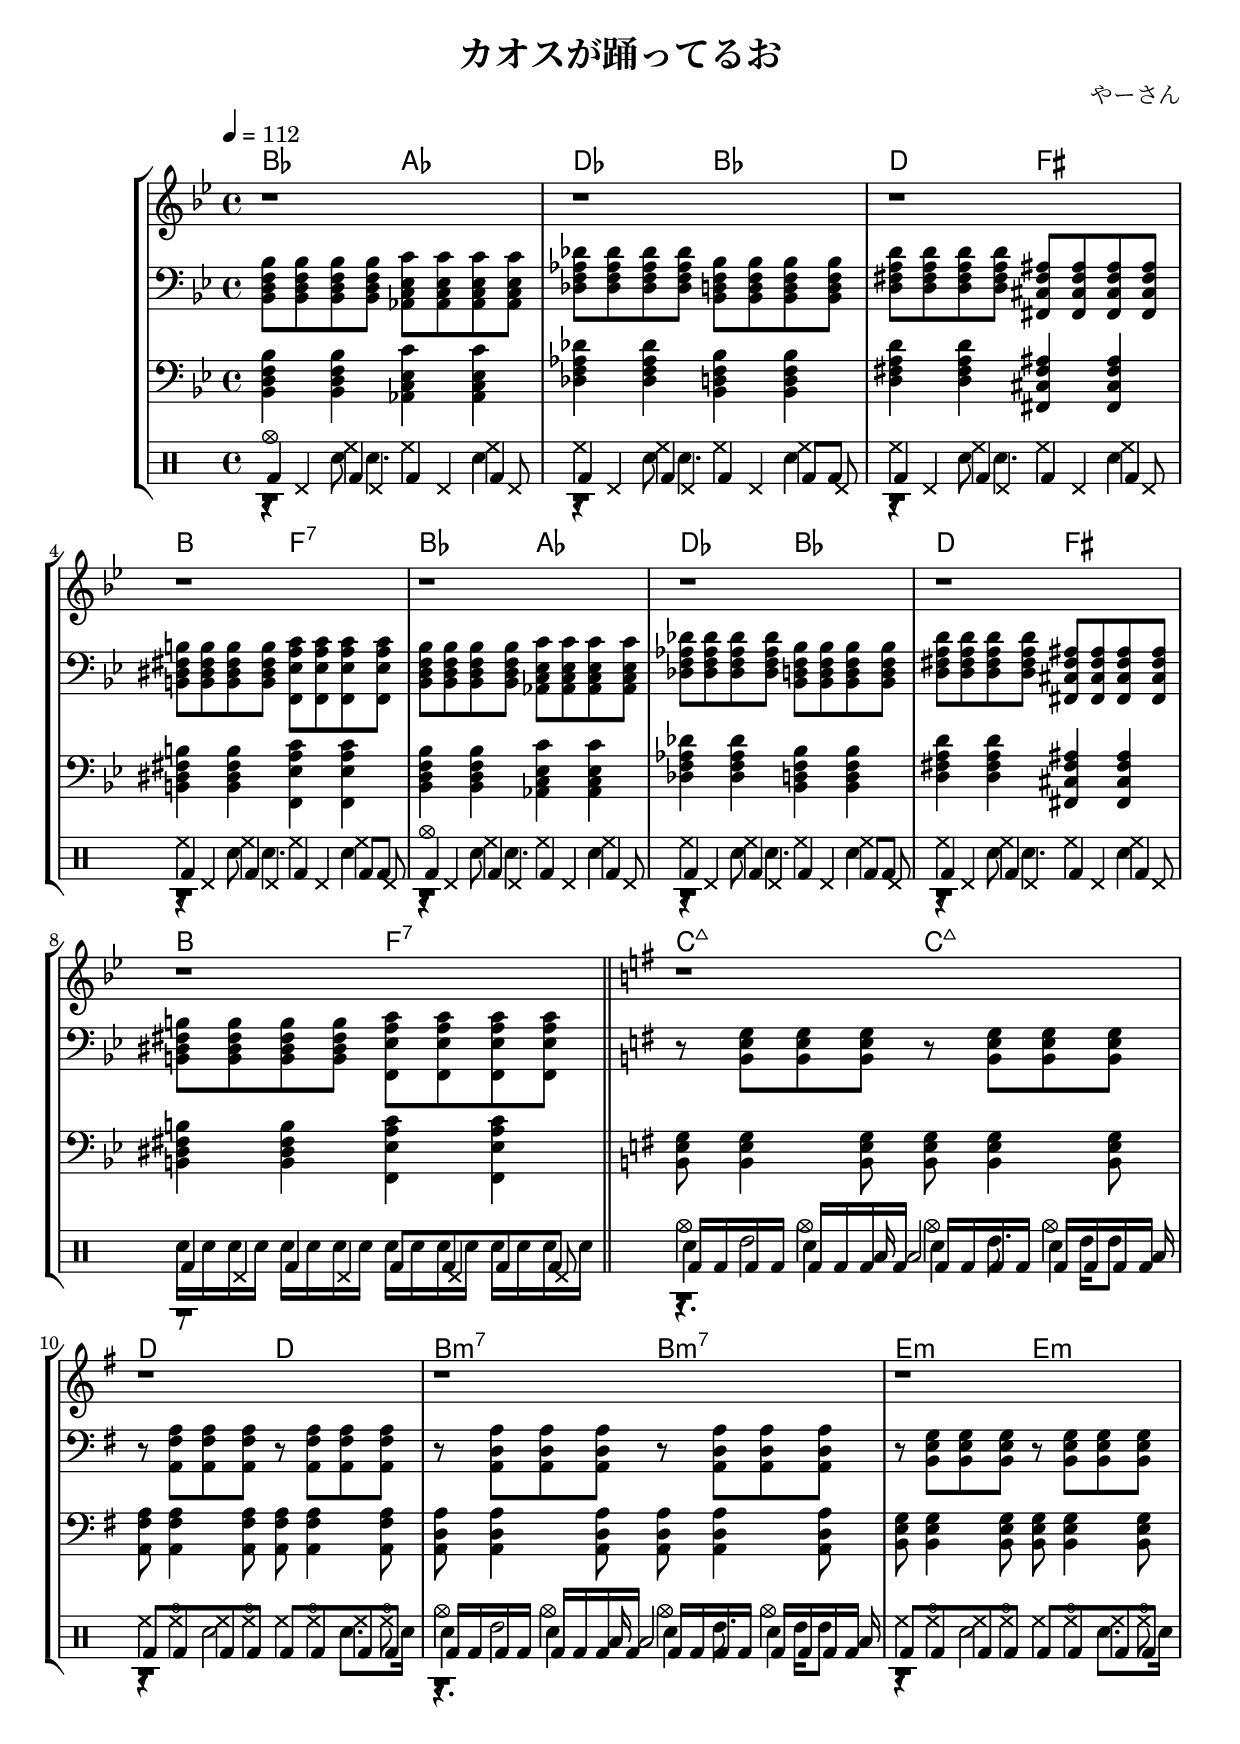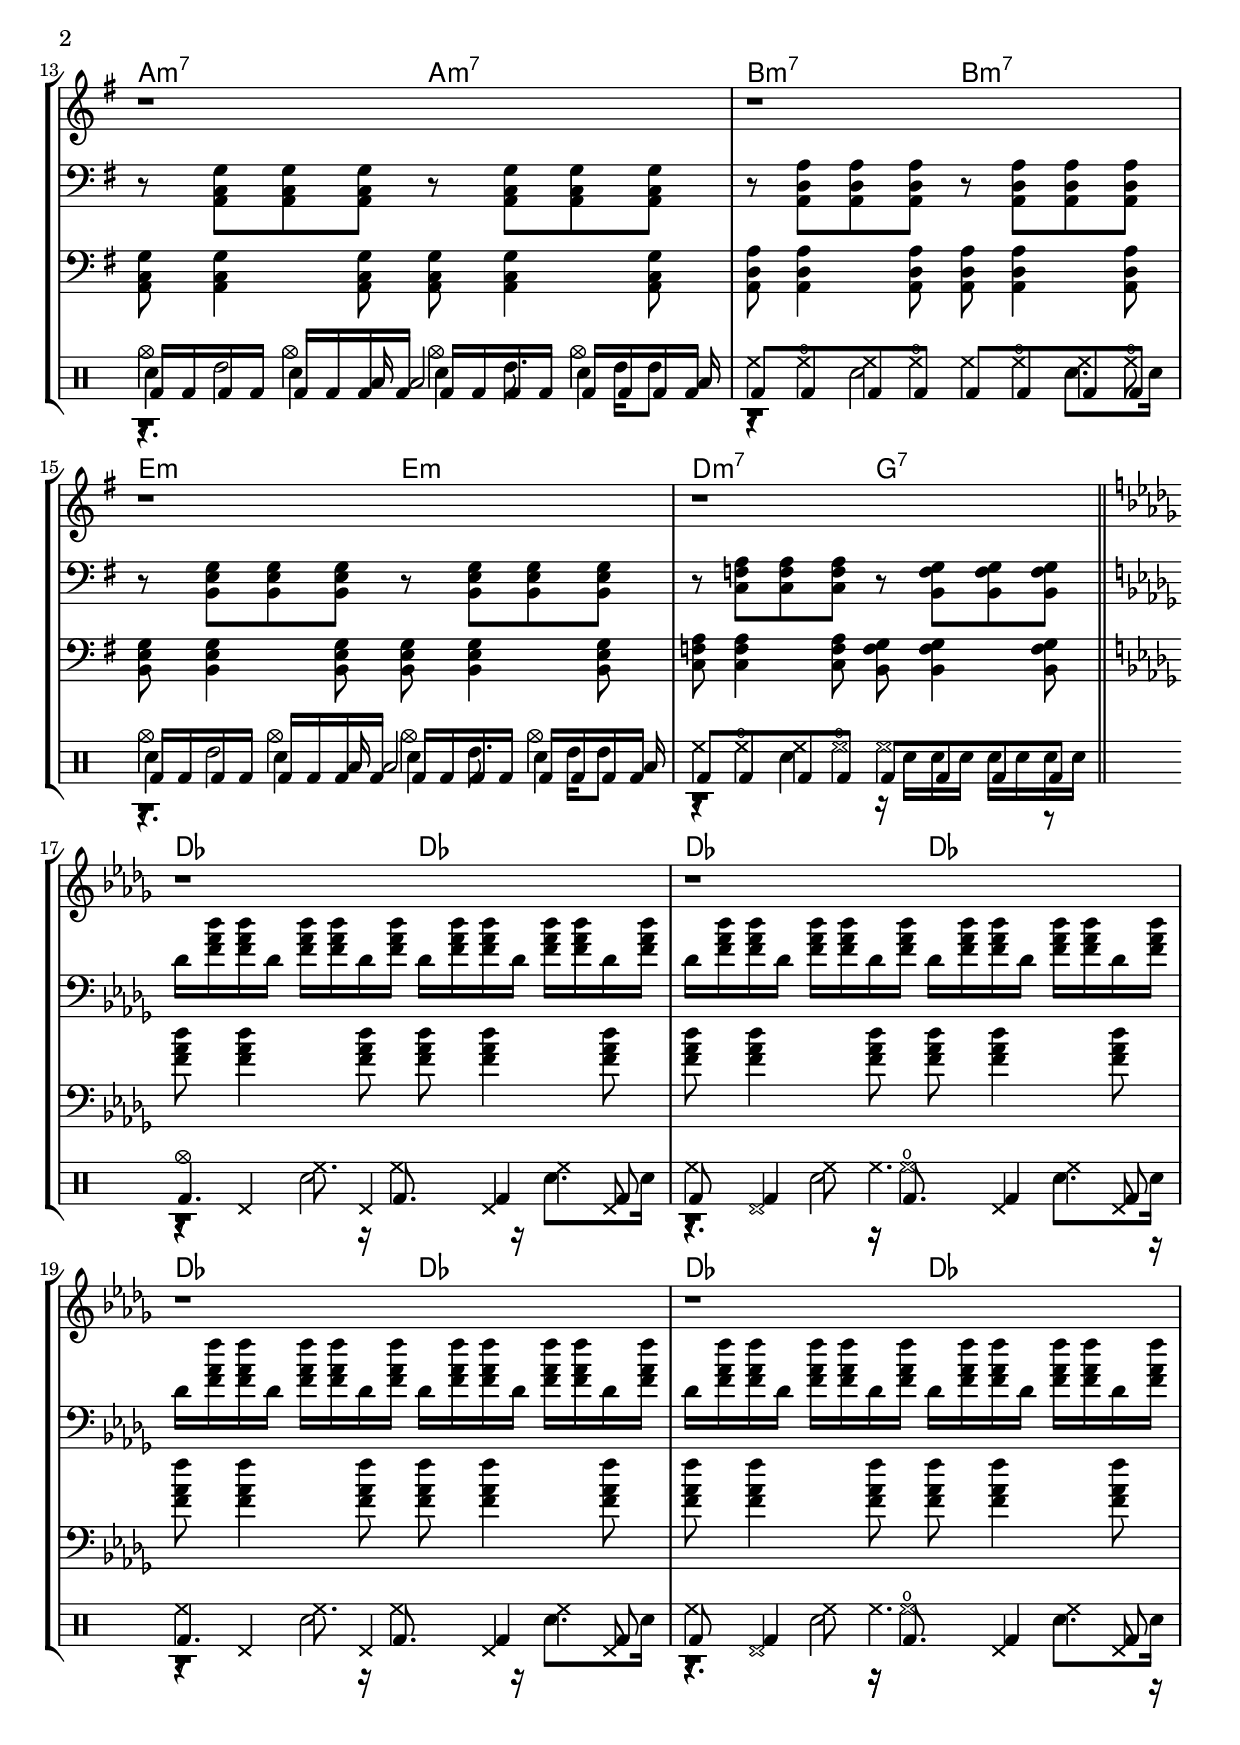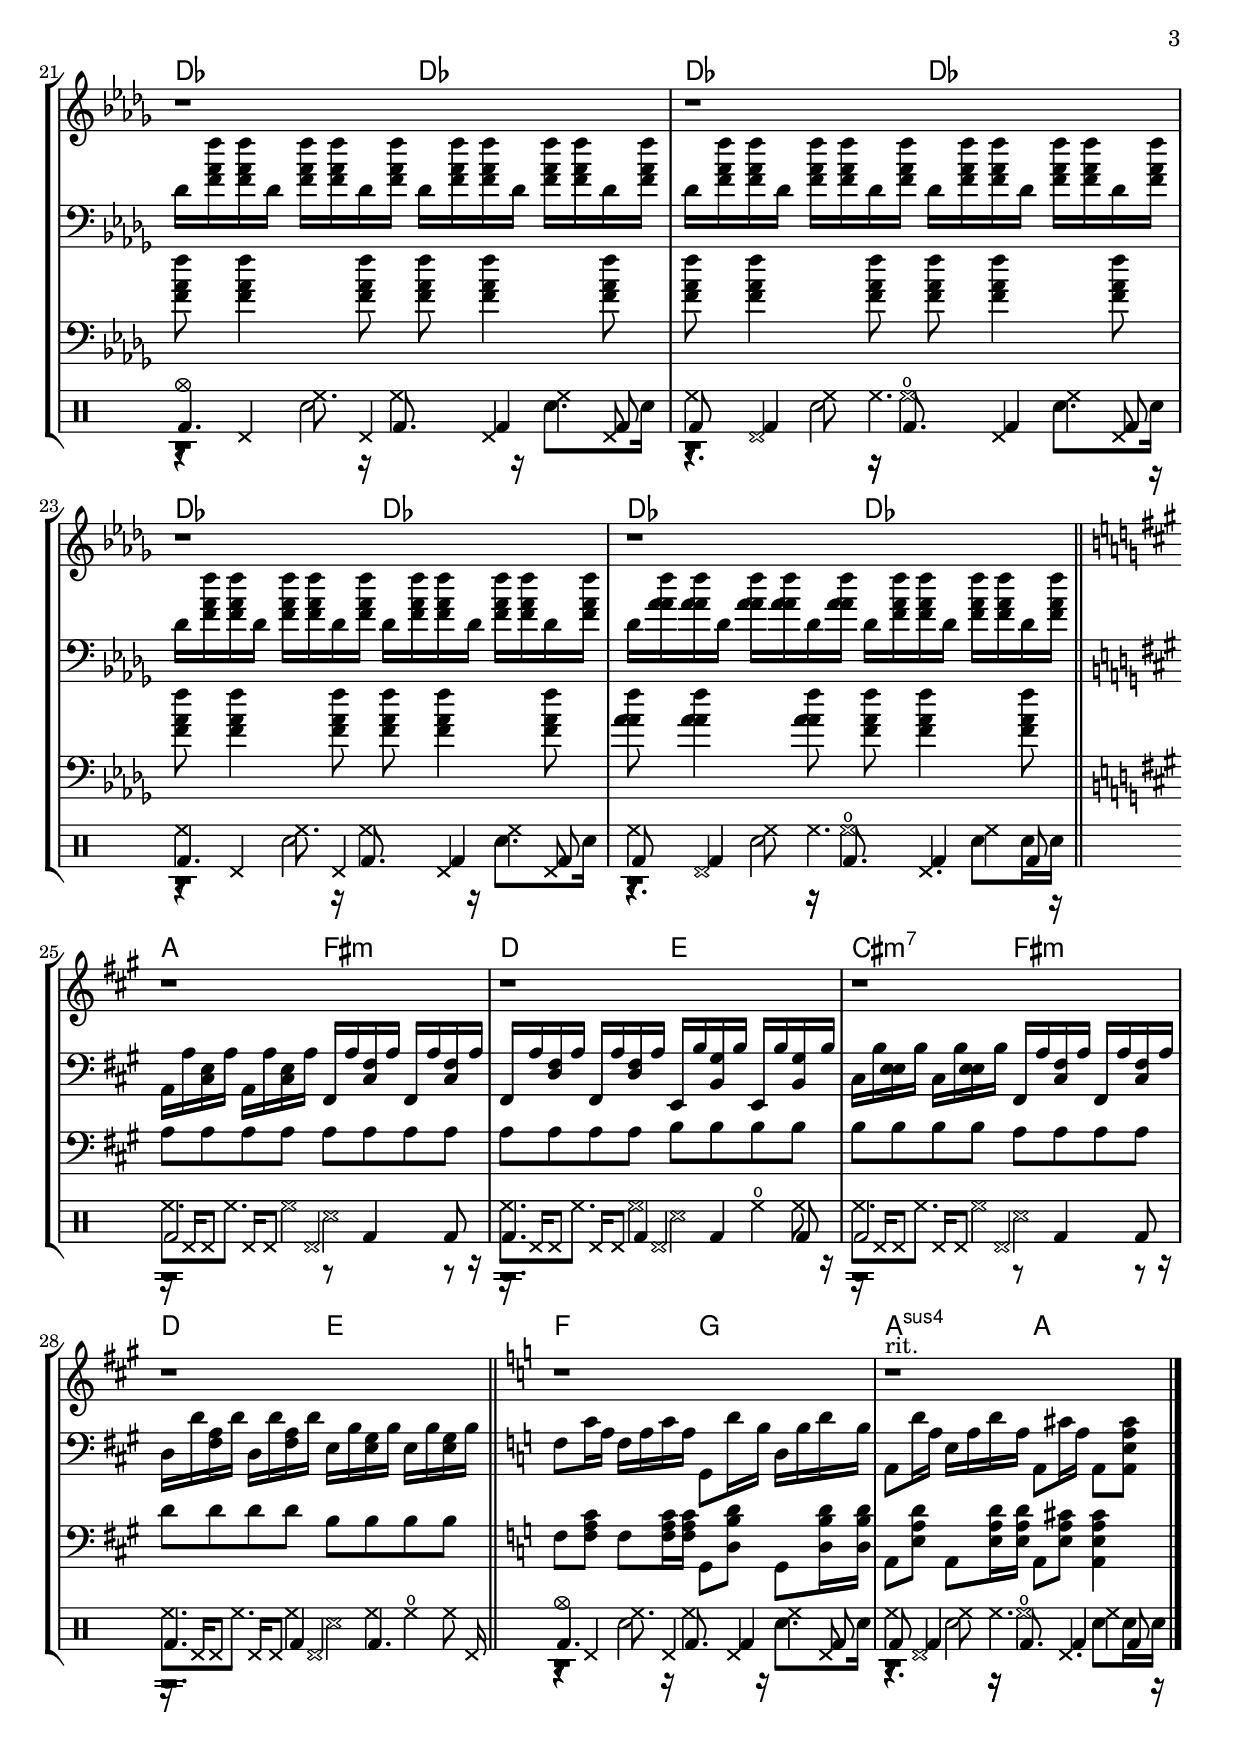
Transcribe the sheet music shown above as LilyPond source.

\version "2.12.1"

\header {
	title = \markup {カオスが踊ってるお}
	composer = \markup \center-column {やーさん}
}

harmony = \chordmode {
	bes2 as des bes d fis b f:7 bes as des bes d fis b f:7 

	c:maj7 c:maj7 d d b:min7 b:min7 e:m e:m a:min7 a:min7 b:min7 b:min7 e:m e:m d:min7 g:7 

	des des des des des des des des des des des des des des des des 

	a fis:m d e cis:min7 fis:m d e 

	f g a:sus4 a 
}

melody = {
	\key bes \major
	\tempo 4 = 112
	r1 | r1 | r1 | r1 | r1 | r1 | r1 | r1   
	\key g \major
	r1 | r1 | r1 | r1 | r1 | r1 | r1 | r1   
	\key des \major
	r1 | r1 | r1 | r1 | r1 | r1 | r1 | r1   
	\key a \major
	r1 | r1 | r1 | r1   
	\key c \major
	r1 | r1^"rit." \bar "|."
}

words = \lyricmode {
	
	
	
	
	
}

tempochange = {
	\tempo 4 = 112
	r1 | r1 | r1 | r1 | r1 | r1 | r1 | r1 \bar "||"
	\tempo 4 = 112
	r1 | r1 | r1 | r1 | r1 | r1 | r1 | r1 \bar "||"
	\tempo 4 = 112
	r1 | r1 | r1 | r1 | r1 | r1 | r1 | r1 \bar "||"
	\tempo 4 = 112
	r1 | r1 | r1 | r1 \bar "||"
	\tempo 4 = 112
	r1 | \tempo 4 = 84 r2 \tempo 4 = 74 r2 \bar "|."
}

mainacc = {
	\clef bass
	\set Staff.midiInstrument = #"Electric Guitar (muted)"
	\key bes \major
	\tempo 4 = 112
	<bes, d f bes>8 <bes, d f bes>8 <bes, d f bes>8 <bes, d f bes>8
	<as, c es c'>8 <as, c es c'>8 <as, c es c'>8 <as, c es c'>8
	<des f as des'>8 <des f as des'>8 <des f as des'>8 <des f as des'>8
	<bes, d f bes>8 <bes, d f bes>8 <bes, d f bes>8 <bes, d f bes>8
	<d fis a d'>8 <d fis a d'>8 <d fis a d'>8 <d fis a d'>8
	<fis, cis fis ais>8 <fis, cis fis ais>8 <fis, cis fis ais>8 <fis, cis fis ais>8
	<b, dis fis b>8 <b, dis fis b>8 <b, dis fis b>8 <b, dis fis b>8
	<f, es a c'>8 <f, es a c'>8 <f, es a c'>8 <f, es a c'>8
	<bes, d f bes>8 <bes, d f bes>8 <bes, d f bes>8 <bes, d f bes>8
	<as, c es c'>8 <as, c es c'>8 <as, c es c'>8 <as, c es c'>8
	<des f as des'>8 <des f as des'>8 <des f as des'>8 <des f as des'>8
	<bes, d f bes>8 <bes, d f bes>8 <bes, d f bes>8 <bes, d f bes>8
	<d fis a d'>8 <d fis a d'>8 <d fis a d'>8 <d fis a d'>8
	<fis, cis fis ais>8 <fis, cis fis ais>8 <fis, cis fis ais>8 <fis, cis fis ais>8
	<b, dis fis b>8 <b, dis fis b>8 <b, dis fis b>8 <b, dis fis b>8
	<f, es a c'>8 <f, es a c'>8 <f, es a c'>8 <f, es a c'>8
	\bar "||"

	\set Staff.midiInstrument = #"Lead 2 (sawtooth)"
	\key g \major
	r8 <b, e g>8 <b, e g>8 <b, e g>8
	r8 <b, e g>8 <b, e g>8 <b, e g>8
	r8 <a, fis a>8 <a, fis a>8 <a, fis a>8
	r8 <a, fis a>8 <a, fis a>8 <a, fis a>8
	r8 <a, d a>8 <a, d a>8 <a, d a>8
	r8 <a, d a>8 <a, d a>8 <a, d a>8
	r8 <b, e g>8 <b, e g>8 <b, e g>8
	r8 <b, e g>8 <b, e g>8 <b, e g>8
	r8 <a, c g>8 <a, c g>8 <a, c g>8
	r8 <a, c g>8 <a, c g>8 <a, c g>8
	r8 <a, d a>8 <a, d a>8 <a, d a>8
	r8 <a, d a>8 <a, d a>8 <a, d a>8
	r8 <b, e g>8 <b, e g>8 <b, e g>8
	r8 <b, e g>8 <b, e g>8 <b, e g>8
	r8 <c f a>8 <c f a>8 <c f a>8
	r8 <b, f g>8 <b, f g>8 <b, f g>8
	\bar "||"

	\set Staff.midiInstrument = #"Electric Guitar (jazz)"
	\key des \major
	des'16 <f' as' des''>16 <f' as' des''>16 des'16   <f' as' des''>16 <f' as' des''>16 des'16 <f' as' des''>16
	des'16 <f' as' des''>16 <f' as' des''>16 des'16   <f' as' des''>16 <f' as' des''>16 des'16 <f' as' des''>16
	des'16 <f' as' des''>16 <f' as' des''>16 des'16   <f' as' des''>16 <f' as' des''>16 des'16 <f' as' des''>16
	des'16 <f' as' des''>16 <f' as' des''>16 des'16   <f' as' des''>16 <f' as' des''>16 des'16 <f' as' des''>16
	des'16 <f' as' f''>16 <f' as' f''>16 des'16   <f' as' f''>16 <f' as' f''>16 des'16 <f' as' f''>16
	des'16 <f' as' f''>16 <f' as' f''>16 des'16   <f' as' f''>16 <f' as' f''>16 des'16 <f' as' f''>16
	des'16 <f' as' f''>16 <f' as' f''>16 des'16   <f' as' f''>16 <f' as' f''>16 des'16 <f' as' f''>16
	des'16 <f' as' f''>16 <f' as' f''>16 des'16   <f' as' f''>16 <f' as' f''>16 des'16 <f' as' f''>16
	des'16 <f' as' f''>16 <f' as' f''>16 des'16   <f' as' f''>16 <f' as' f''>16 des'16 <f' as' f''>16
	des'16 <f' as' f''>16 <f' as' f''>16 des'16   <f' as' f''>16 <f' as' f''>16 des'16 <f' as' f''>16
	des'16 <f' as' f''>16 <f' as' f''>16 des'16   <f' as' f''>16 <f' as' f''>16 des'16 <f' as' f''>16
	des'16 <f' as' f''>16 <f' as' f''>16 des'16   <f' as' f''>16 <f' as' f''>16 des'16 <f' as' f''>16
	des'16 <f' as' f''>16 <f' as' f''>16 des'16   <f' as' f''>16 <f' as' f''>16 des'16 <f' as' f''>16
	des'16 <f' as' f''>16 <f' as' f''>16 des'16   <f' as' f''>16 <f' as' f''>16 des'16 <f' as' f''>16
	des'16 <as' as' f''>16 <as' as' f''>16 des'16   <as' as' f''>16 <as' as' f''>16 des'16 <as' as' f''>16
	des'16 <f' as' f''>16 <f' as' f''>16 des'16   <f' as' f''>16 <f' as' f''>16 des'16 <f' as' f''>16
	\bar "||"

	\set Staff.midiInstrument = #"Synthbrass 1"
	\key a \major
	a,16 a <cis e> a a, a <cis e> a
	fis,16 a <cis fis> a fis, a <cis fis> a
	fis,16 a <d fis> a fis, a <d fis> a
	e,16 b <b, gis> b e, b <b, gis> b
	cis16 b <e e> b cis b <e e> b
	fis,16 a <cis fis> a fis, a <cis fis> a
	d16 d' <fis a> d' d d' <fis a> d'
	e16 b <e gis> b e b <e gis> b
	\bar "||"

	\set Staff.midiInstrument = #"Trombone"
	\key c \major
	f8 c'16 a16   f16 a16 c'16 a16
	g,8 d'16 b16   d16 b16 d'16 b16
	a,8 d'16 a16   e16 a16 d'16 a16
	a,8 cis'16 a16 a,8 <a, e a cis'>8
	\bar "|."
}

subacc = {
	\clef bass
	\set Staff.midiInstrument = #"Lead 4 (chiff)"
	\key bes \major
	\tempo 4 = 112
	<bes, d f bes>4 <bes, d f bes>4
	<as, c es c'>4 <as, c es c'>4
	<des f as des'>4 <des f as des'>4
	<bes, d f bes>4 <bes, d f bes>4
	<d fis a d'>4 <d fis a d'>4
	<fis, cis fis ais>4 <fis, cis fis ais>4
	<b, dis fis b>4 <b, dis fis b>4
	<f, es a c'>4 <f, es a c'>4
	<bes, d f bes>4 <bes, d f bes>4
	<as, c es c'>4 <as, c es c'>4
	<des f as des'>4 <des f as des'>4
	<bes, d f bes>4 <bes, d f bes>4
	<d fis a d'>4 <d fis a d'>4
	<fis, cis fis ais>4 <fis, cis fis ais>4
	<b, dis fis b>4 <b, dis fis b>4
	<f, es a c'>4 <f, es a c'>4
	\bar "||"

	\set Staff.midiInstrument = #"Trombone"
	\key g \major
	<b, e g>8 <b, e g>4 <b, e g>8
	<b, e g>8 <b, e g>4 <b, e g>8
	<a, fis a>8 <a, fis a>4 <a, fis a>8
	<a, fis a>8 <a, fis a>4 <a, fis a>8
	<a, d a>8 <a, d a>4 <a, d a>8
	<a, d a>8 <a, d a>4 <a, d a>8
	<b, e g>8 <b, e g>4 <b, e g>8
	<b, e g>8 <b, e g>4 <b, e g>8
	<a, c g>8 <a, c g>4 <a, c g>8
	<a, c g>8 <a, c g>4 <a, c g>8
	<a, d a>8 <a, d a>4 <a, d a>8
	<a, d a>8 <a, d a>4 <a, d a>8
	<b, e g>8 <b, e g>4 <b, e g>8
	<b, e g>8 <b, e g>4 <b, e g>8
	<c f a>8 <c f a>4 <c f a>8
	<b, f g>8 <b, f g>4 <b, f g>8
	\bar "||"

	\set Staff.midiInstrument = #"Choir Aahs"
	\key des \major
	<f' as' des''>8 <f' as' des''>4 <f' as' des''>8
	<f' as' des''>8 <f' as' des''>4 <f' as' des''>8
	<f' as' des''>8 <f' as' des''>4 <f' as' des''>8
	<f' as' des''>8 <f' as' des''>4 <f' as' des''>8
	<f' as' f''>8 <f' as' f''>4 <f' as' f''>8
	<f' as' f''>8 <f' as' f''>4 <f' as' f''>8
	<f' as' f''>8 <f' as' f''>4 <f' as' f''>8
	<f' as' f''>8 <f' as' f''>4 <f' as' f''>8
	<f' as' f''>8 <f' as' f''>4 <f' as' f''>8
	<f' as' f''>8 <f' as' f''>4 <f' as' f''>8
	<f' as' f''>8 <f' as' f''>4 <f' as' f''>8
	<f' as' f''>8 <f' as' f''>4 <f' as' f''>8
	<f' as' f''>8 <f' as' f''>4 <f' as' f''>8
	<f' as' f''>8 <f' as' f''>4 <f' as' f''>8
	<as' as' f''>8 <as' as' f''>4 <as' as' f''>8
	<f' as' f''>8 <f' as' f''>4 <f' as' f''>8
	\bar "||"

	\set Staff.midiInstrument = #"Pad 2 (warm)"
	\key a \major
	a8 a8 a8 a8
	a8 a8 a8 a8
	a8 a8 a8 a8
	b8 b8 b8 b8
	b8 b8 b8 b8
	a8 a8 a8 a8
	d'8 d'8 d'8 d'8
	b8 b8 b8 b8
	\bar "||"

	\set Staff.midiInstrument = #"Shakuhachi"
	\key c \major
	f8 <f a c'> f <f a c'>16 <f a c'>
	g,8 <d b d'> g, <d b d'>16 <d b d'>
	a,8 <e a d'> a, <e a d'>16 <e a d'>
	a,8 <e a cis'>8 <a, e a cis'>4
	\bar "|."
}

percA = {
	\drummode {
	r4 hh4 hh4 hh4  |hh4 hh4 hh4 hh4  |hh4 hh4 hh4 hh4  |hh4 hh4 hh4 hh4  |r4 hh4 hh4 hh4  |hh4 hh4 hh4 hh4  |hh4 hh4 hh4 hh4  |r1  \bar "||"
	r1  |hh4 hh4 hh4 hh4  |r1  |hh4 hh4 hh4 hh4  |r1  |hh4 hh4 hh4 hh4  |r1  |hh4 hh4 hh2  \bar "||"
	r4 hh8. hh4 r16 hh4  |hh4 hh8 hh4. hh4  |hh4 hh8. hh4 r16 hh4  |hh4 hh8 hh4. hh4  |r4 hh8. hh4 r16 hh4  |hh4 hh8 hh4. hh4  |hh4 hh8. hh4 r16 hh4  |hh4 hh8 hh4. hh4  \bar "||"
	r1  |r2. hho4  |r1  |r2. hho4  \bar "||"
	r4 hh8. hh4 r16 hh4  |hh4 hh8 hh4. hh4  \bar "|."
	}
}

percB = {
	\drummode {
	r4 sn8 sn4. sn4  |r4 sn8 sn4. sn4  |r4 sn8 sn4. sn4  |r4 sn8 sn4. sn4  |r4 sn8 sn4. sn4  |r4 sn8 sn4. sn4  |r4 sn8 sn4. sn4  |sn16 sn16 sn16 sn16 sn16 sn16 sn16 sn16 sn16 sn16 sn16 sn16 sn16 sn16 sn16 sn16  \bar "||"
	sn4 sn4 sn4 sn4  |r4 sn2 sn8. sn16  |sn4 sn4 sn4 sn4  |r4 sn2 sn8. sn16  |sn4 sn4 sn4 sn4  |r4 sn2 sn8. sn16  |sn4 sn4 sn4 sn4  |r4 sn4 r16 sn16 sn16 sn16 sn16 sn16 sn16 sn16  \bar "||"
	r8 hhp4 hhp4 hhp4 hhp8  |r8 hhp2 hhp4 hhp8  |r8 hhp4 hhp4 hhp4 hhp8  |r8 hhp2 hhp4 hhp8  |r8 hhp4 hhp4 hhp4 hhp8  |r8 hhp2 hhp4 hhp8  |r8 hhp4 hhp4 hhp4 hhp8  |r8 hhp2 hhp4.  \bar "||"
	r16 hhp16 hhp8 hhp16 hhp8 hhp2 r16  |r16 hhp16 hhp8 hhp16 hhp8 hhp2 r16  |r16 hhp16 hhp8 hhp16 hhp8 hhp2 r16  |r16 hhp16 hhp8 hhp16 hhp8 hhp2 hhp16  \bar "||"
	r8 hhp4 hhp4 hhp4 hhp8  |r8 hhp2 hhp4.  \bar "|."
	}
}

percC = {
	\drummode {
	bd4 bd4 bd4 bd4  |bd4 bd4 bd4 bd8 bd8  |bd4 bd4 bd4 bd4  |bd4 bd4 bd4 bd8 bd8  |bd4 bd4 bd4 bd4  |bd4 bd4 bd4 bd8 bd8  |bd4 bd4 bd4 bd4  |bd4 bd4 bd8 bd8 bd8 bd8  \bar "||"
	bd16 bd16 bd16 bd16 bd16 bd16 bd16 bd16 bd16 bd16 bd16 bd16 bd16 bd16 bd16 bd16  |bd8 bd8 bd8 bd8 bd8 bd8 bd8 bd8  |bd16 bd16 bd16 bd16 bd16 bd16 bd16 bd16 bd16 bd16 bd16 bd16 bd16 bd16 bd16 bd16  |bd8 bd8 bd8 bd8 bd8 bd8 bd8 bd8  |bd16 bd16 bd16 bd16 bd16 bd16 bd16 bd16 bd16 bd16 bd16 bd16 bd16 bd16 bd16 bd16  |bd8 bd8 bd8 bd8 bd8 bd8 bd8 bd8  |bd16 bd16 bd16 bd16 bd16 bd16 bd16 bd16 bd16 bd16 bd16 bd16 bd16 bd16 bd16 bd16  |bd8 bd8 bd8 bd8 bd8 bd8 bd8 bd8  \bar "||"
	r4 sn2 sn8. sn16  |r4 sn2 sn8. sn16  |r4 sn2 sn8. sn16  |r4 sn2 sn8. sn16  |r4 sn2 sn8. sn16  |r4 sn2 sn8. sn16  |r4 sn2 sn8. sn16  |r4 sn2 sn8 sn16 sn16  \bar "||"
	hh8. hh8. hh2 r8  |hh8. hh8. hh2 hh8  |hh8. hh8. hh2 r8  |hh8. hh8. hh4 hh4 hh8  \bar "||"
	r4 sn2 sn8. sn16  |r4 sn2 sn8 sn16 sn16  \bar "|."
	}
}

percD = {
	\drummode {
	r8 hhp4 hhp4 hhp4 hhp8  |r8 hhp4 hhp4 hhp4 hhp8  |r8 hhp4 hhp4 hhp4 hhp8  |r8 hhp4 hhp4 hhp4 hhp8  |r8 hhp4 hhp4 hhp4 hhp8  |r8 hhp4 hhp4 hhp4 hhp8  |r8 hhp4 hhp4 hhp4 hhp8  |r8 hhp4 hhp4 hhp4 hhp8  \bar "||"
	r1  |r8 hho4 hho4 hho4 hho8  |r1  |r8 hho4 hho4 hho4 hho8  |r1  |r8 hho4 hho4 hho4 hho8  |r1  |r8 hho4 hho2 r8  \bar "||"
	bd4. r16 bd8. bd4 bd8  |bd8 bd4 r16 bd8. bd4 bd8  |bd4. r16 bd8. bd4 bd8  |bd8 bd4 r16 bd8. bd4 bd8  |bd4. r16 bd8. bd4 bd8  |bd8 bd4 r16 bd8. bd4 bd8  |bd4. r16 bd8. bd4 bd8  |bd8 bd4 r16 bd8. bd4 bd8  \bar "||"
	r2 ss2  |r2 ss2  |r2 ss2  |r2 ss2  \bar "||"
	bd4. r16 bd8. bd4 bd8  |bd8 bd4 r16 bd8. bd4 bd8  \bar "|."
	}
}

percE = {
	\drummode {
	cymc1  |r1 |r1 |r1 |cymc1  |r1 |r1 |r1 \bar "||"
	cymc4 cymc4 cymc4 cymc4  |r1 |cymc4 cymc4 cymc4 cymc4  |r1 |cymc4 cymc4 cymc4 cymc4  |r1 |cymc4 cymc4 cymc4 cymc4  |r1 \bar "||"
	r1  |r4. r16 hho2 r16  |r1  |r4. r16 hho2 r16  |r1  |r4. r16 hho2 r16  |r1  |r4. r16 hho2 r16  \bar "||"
	bd2 r8 bd4 bd8  |bd4. bd4 bd4 bd8  |bd2 r8 bd4 bd8  |bd4. bd4 bd4.  \bar "||"
	r1  |r4. r16 hho2 r16  \bar "|."
	}
}

percF = {
	\drummode {
	r1 | r1 | r1 | r1 | r1 | r1 | r1 | r1 \bar "||"
	r8 tommh2 tommh8. tommh16 tommh8  |r1 |r8 tommh2 tommh8. tommh16 tommh8  |r1 |r8 tommh2 tommh8. tommh16 tommh8  |r1 |r8 tommh2 tommh8. tommh16 tommh8  |r1 \bar "||"
	cymc1  |r1 |r1 |r1 |cymc1  |r1 |r1 |r1 \bar "||"
	r1 | r1 | r1 | r1 \bar "||"
	cymc1  |r1 \bar "|."
	}
}

percG = {
	\drummode {
	r1 | r1 | r1 | r1 | r1 | r1 | r1 | r1 \bar "||"
	r4. toml16 toml2 toml16  |r1 |r4. toml16 toml2 toml16  |r1 |r4. toml16 toml2 toml16  |r1 |r4. toml16 toml2 toml16  |r1 \bar "||"
	r1 | r1 | r1 | r1 | r1 | r1 | r1 | r1 \bar "||"
	r1 | r1 | r1 | r1 \bar "||"
	r1 | r1 \bar "|."
	}
}

\score {
	<<
		\new StaffGroup <<
			\new ChordNames {\harmony}
			\new Voice = "melody" {\melody}
			\new Lyrics \lyricsto "melody" \words
			\new Staff = "mainacc" {\mainacc}
			\new Staff = "subacc" {\subacc}
			\new DrumStaff <<
				\new DrumVoice {\percA}
				\new DrumVoice {\percB}
				\new DrumVoice {\percC}
				\new DrumVoice {\percD}
				\new DrumVoice {\percE}
				\new DrumVoice {\percF}
				\new DrumVoice {\percG}
			>>
		>>
	>>
	\layout { }
}
